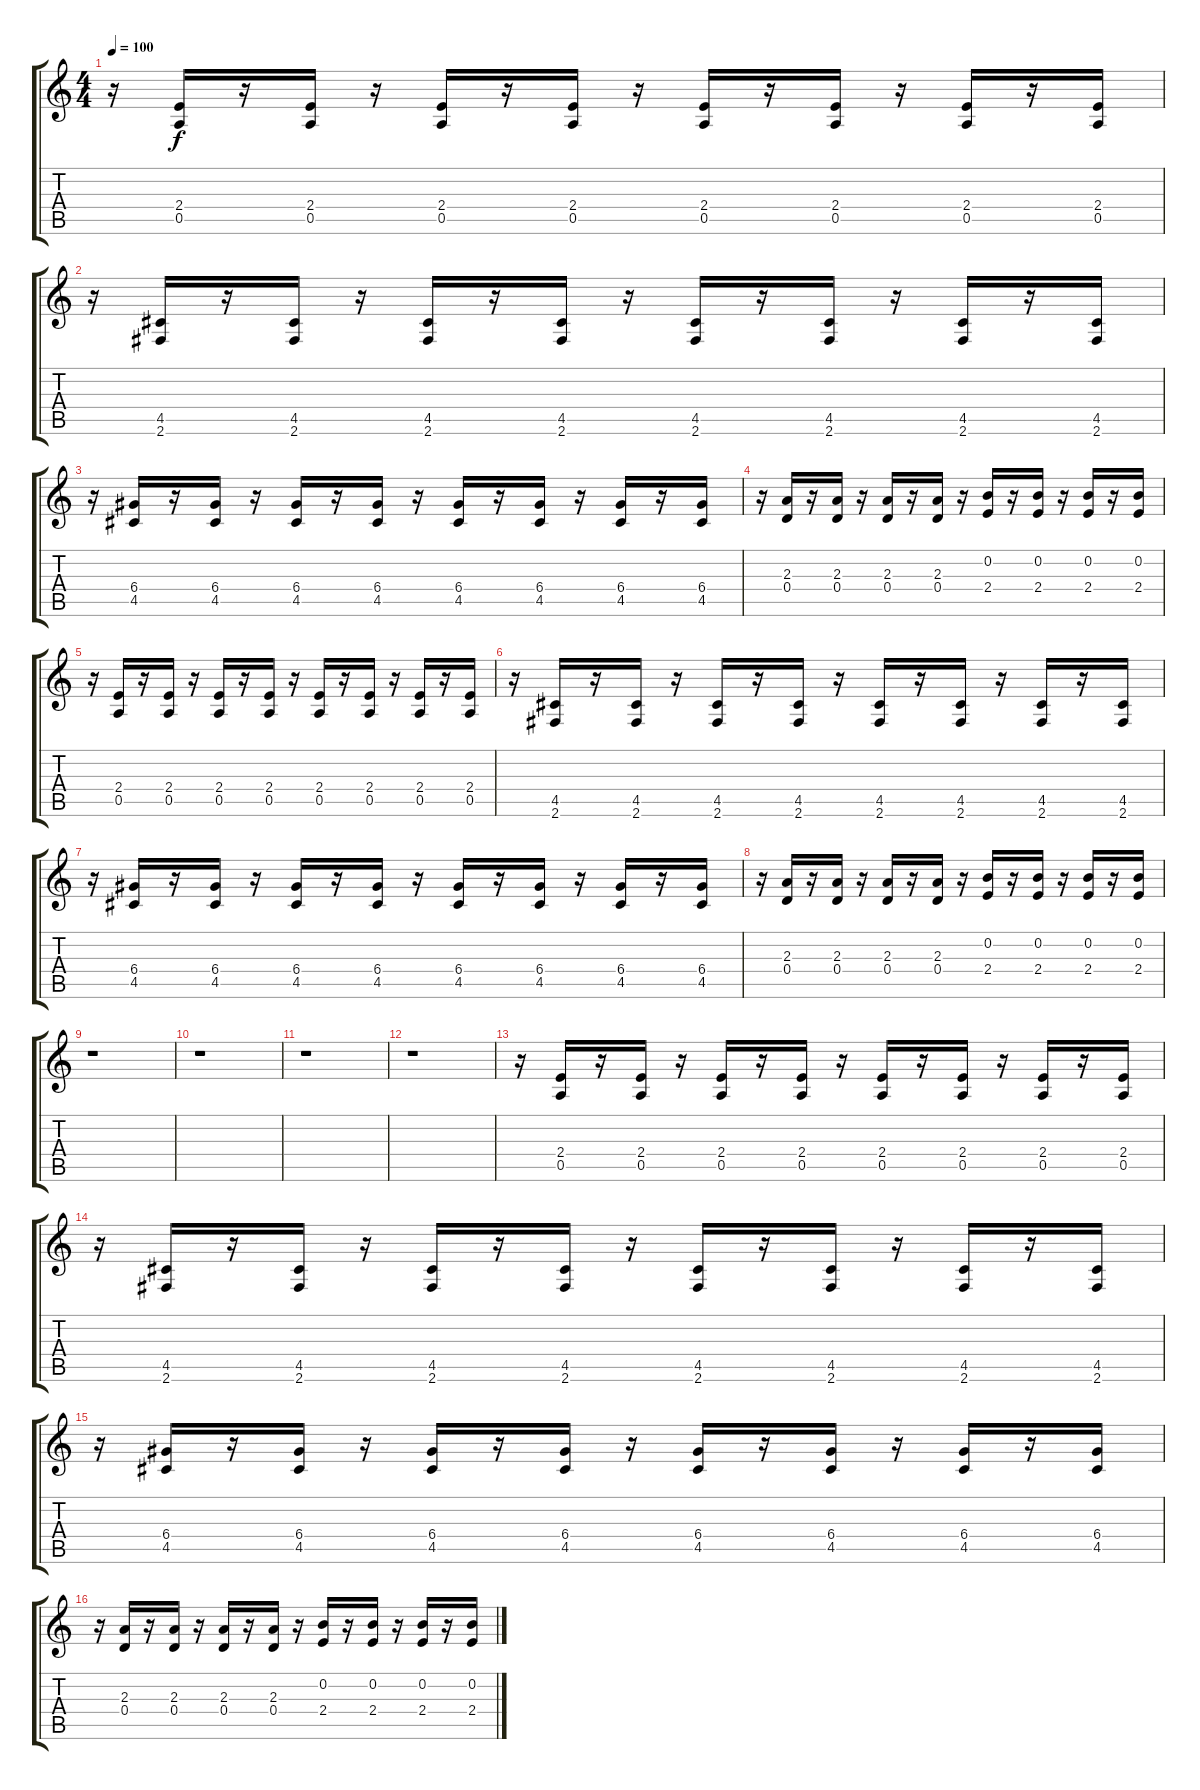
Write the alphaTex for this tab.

\track "" {instrument distortionguitar}
\staff {score tabs}
\tuning (E4 B3 G3 D3 A2 E2) {hide}
\ts (4 4)
\tempo 100
\clef g2
\ks c
r.16{dy f} (2.4 0.5).16 r.16 (2.4 0.5).16 r.16 (2.4 0.5).16 r.16 (2.4 0.5).16 r.16 (2.4 0.5).16 r.16 (2.4 0.5).16 r.16 (2.4 0.5).16 r.16 (2.4 0.5).16 |
r.16 (4.5 2.6).16 r.16 (4.5 2.6).16 r.16 (4.5 2.6).16 r.16 (4.5 2.6).16 r.16 (4.5 2.6).16 r.16 (4.5 2.6).16 r.16 (4.5 2.6).16 r.16 (4.5 2.6).16 |
r.16 (6.4 4.5).16 r.16 (6.4 4.5).16 r.16 (6.4 4.5).16 r.16 (6.4 4.5).16 r.16 (6.4 4.5).16 r.16 (6.4 4.5).16 r.16 (6.4 4.5).16 r.16 (6.4 4.5).16 |
r.16 (2.3 0.4).16 r.16 (2.3 0.4).16 r.16 (2.3 0.4).16 r.16 (2.3 0.4).16 r.16 (0.2 2.4).16 r.16 (0.2 2.4).16 r.16 (0.2 2.4).16 r.16 (0.2 2.4).16 |
r.16 (2.4 0.5).16 r.16 (2.4 0.5).16 r.16 (2.4 0.5).16 r.16 (2.4 0.5).16 r.16 (2.4 0.5).16 r.16 (2.4 0.5).16 r.16 (2.4 0.5).16 r.16 (2.4 0.5).16 |
r.16 (4.5 2.6).16 r.16 (4.5 2.6).16 r.16 (4.5 2.6).16 r.16 (4.5 2.6).16 r.16 (4.5 2.6).16 r.16 (4.5 2.6).16 r.16 (4.5 2.6).16 r.16 (4.5 2.6).16 |
r.16 (6.4 4.5).16 r.16 (6.4 4.5).16 r.16 (6.4 4.5).16 r.16 (6.4 4.5).16 r.16 (6.4 4.5).16 r.16 (6.4 4.5).16 r.16 (6.4 4.5).16 r.16 (6.4 4.5).16 |
r.16 (2.3 0.4).16 r.16 (2.3 0.4).16 r.16 (2.3 0.4).16 r.16 (2.3 0.4).16 r.16 (0.2 2.4).16 r.16 (0.2 2.4).16 r.16 (0.2 2.4).16 r.16 (0.2 2.4).16 |
r.1 |
r.1 |
r.1 |
r.1 |
r.16 (2.4 0.5).16 r.16 (2.4 0.5).16 r.16 (2.4 0.5).16 r.16 (2.4 0.5).16 r.16 (2.4 0.5).16 r.16 (2.4 0.5).16 r.16 (2.4 0.5).16 r.16 (2.4 0.5).16 |
r.16 (4.5 2.6).16 r.16 (4.5 2.6).16 r.16 (4.5 2.6).16 r.16 (4.5 2.6).16 r.16 (4.5 2.6).16 r.16 (4.5 2.6).16 r.16 (4.5 2.6).16 r.16 (4.5 2.6).16 |
r.16 (6.4 4.5).16 r.16 (6.4 4.5).16 r.16 (6.4 4.5).16 r.16 (6.4 4.5).16 r.16 (6.4 4.5).16 r.16 (6.4 4.5).16 r.16 (6.4 4.5).16 r.16 (6.4 4.5).16 |
r.16 (2.3 0.4).16 r.16 (2.3 0.4).16 r.16 (2.3 0.4).16 r.16 (2.3 0.4).16 r.16 (0.2 2.4).16 r.16 (0.2 2.4).16 r.16 (0.2 2.4).16 r.16 (0.2 2.4).16
